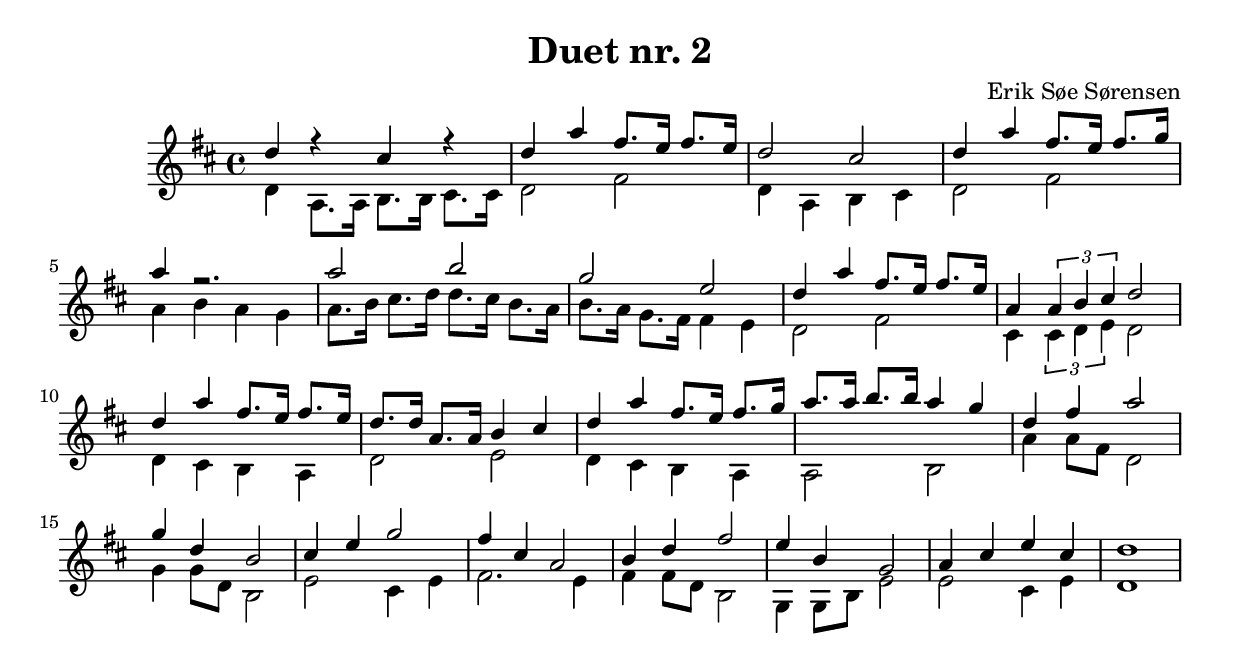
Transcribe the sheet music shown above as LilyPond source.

%% Mål: Duet, 2 violiner.

%%\include "event-listener.ly"

\version "2.18.2"
\header {
  title = "Duet nr. 2"
  composer = "Erik Søe Sørensen"
}

PartPreOne = {
  <<
    \context Voice = "Violin 1" \relative {
      |c'4 r4 b4 r4
    }
    \context Voice = "Violin 2" \relative {
      |c4 g8. g16 a8. a16 b8. b16 |
    }
  >>
}

PartOne = {
      %% I I I V
      <<
      	\context Voice = "Violin 1" \relative {
	  | c'4 g' e8. d16 e8. d16
	  | c2 b2
	  | c4 g' e8. d16 e8. f16
	  | g4 r2.
	}
	\context Voice = "Violin 2" \relative {
	  | c2 e2
	  | c4 g a b
	  | c2 e2
	  | g4 a g f
	}
	%%{\chordmode {\transpose c c,, {c1 c1 c2 f2 g1}}}
      >>
      %% iii-vi IV
      <<
      	\context Voice = "Violin 1" \relative {
      	  g'2 a2 | f2 d2
      	}
      	\context Voice = "Violin 2" \relative {
      	  | g8. a16 b8. c16
      	  c8. b16 a8. g16 |
      	  | a8. g16 f8. e16
      	  e4 d |
      	}
      >>

      %% I V-I
      <<
      	\context Voice = "Violin 1" \relative {
      	  | c'4 g' e8. d16 e8. d16
      	  | g,4 \tuplet 3/1 {g4 a b} c2 |
      	}
      	\context Voice = "Violin 2" \relative {
      	  c2 e  | b4 \tuplet 3/1 {b4 c d} c2
      	}
      >>

}

PartTwo= {
      <<
      	\context Voice = "Violin 1" \relative {
	  | c'4 g' e8. d16 e8. d16
	  | c8. c16 g8. g16 a4 b4
	  | c4 g' e8. d16 e8. f16
	  | g8. g16 a8. a16 g4 f4
	}
	\context Voice = "Violin 2" \relative {
	  | c4 b a g
	  | c2 d2
	  | c4 b a g
	  | g2 a2
	}
	%%{\chordmode {\transpose c c,, {c1 c1 c2 f2 g1}}}
      >>
      <<
	\context Voice = "Violin 1" \relative {
%	  g'8. f16 f8. e16 e8. d16% | e d c b
	}
	\context Voice = "Violin 2" \relative {
	}
      >>
  }

PartX = {
  %% Fifth progression:
  %% I IV vii iii
      <<
	\context Voice = "Violin 1" \relative {
	  |c'4 e g2
	  |f4 c a2
	  |b4 d f2
	  |e4 b g2
	}
	\context Voice = "Violin 2" \relative {
	  |g4 g8 e c2
	  |f4 f8 c a2
	  |d2 b4 d4
	  |e2. d4
	}
      >>
  
      %% vi ii V I
      <<
      	\context Voice = "Violin 1" \relative {
      	  |a4 c e2
      	  |d4 a f2
      	  |g4 b d b
      	  |c1
      	}
      	\context Voice = "Violin 2" \relative {
	  |e4 e8 c a2
	  |f4 f8 a d2
%%	  |d4 d8 b d4 d8 b %% Variation
%%	  |d4 b d b        %% Variation
	  |d2 b4 d
	  |c1
      	}
      >>
  }

musik = \transpose c d' {
  \time 4/4
  \key c \major
  {
    <<
      %% Create voices:
      \context Voice = "Violin 1" {\voiceOne}
      \context Voice = "Violin 2" {\voiceTwo}
    >>

    \PartPreOne
    \PartOne
    \break
    \PartTwo
    \PartX
  }
}

\score {
  \musik
  \layout { }
}
%showLastLength = R1*3
\score {
  \new Staff \with {midiInstrument = #"violin"} {
    \unfoldRepeats \musik
  }
  \midi {
    midiInstrument = violin
    \tempo 4 = 120
  }
}
